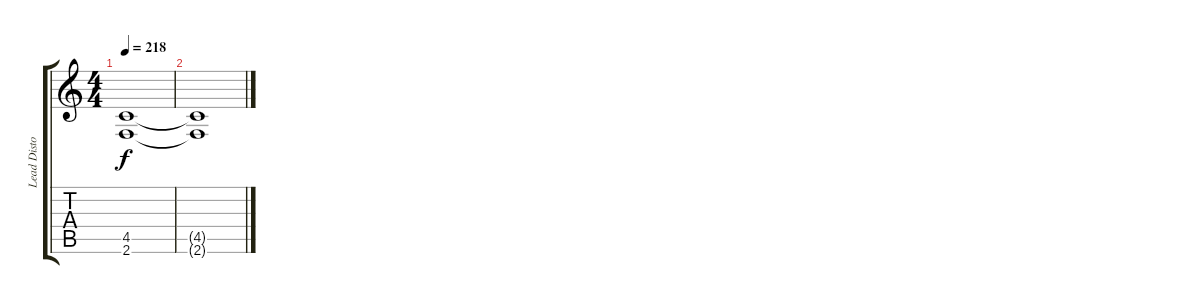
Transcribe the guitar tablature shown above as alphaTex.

\track ("Lead Distortion" "Lead Disto") {instrument distortionguitar}
\staff {score tabs}
\tuning (Eb4 Bb3 Gb3 Db3 Ab2 Eb2) {hide}
\ts (4 4)
\tempo 218
\clef g2
\ks c
(4.5 2.6).1{dy f} |
(4.5{t} 2.6{t}).1
